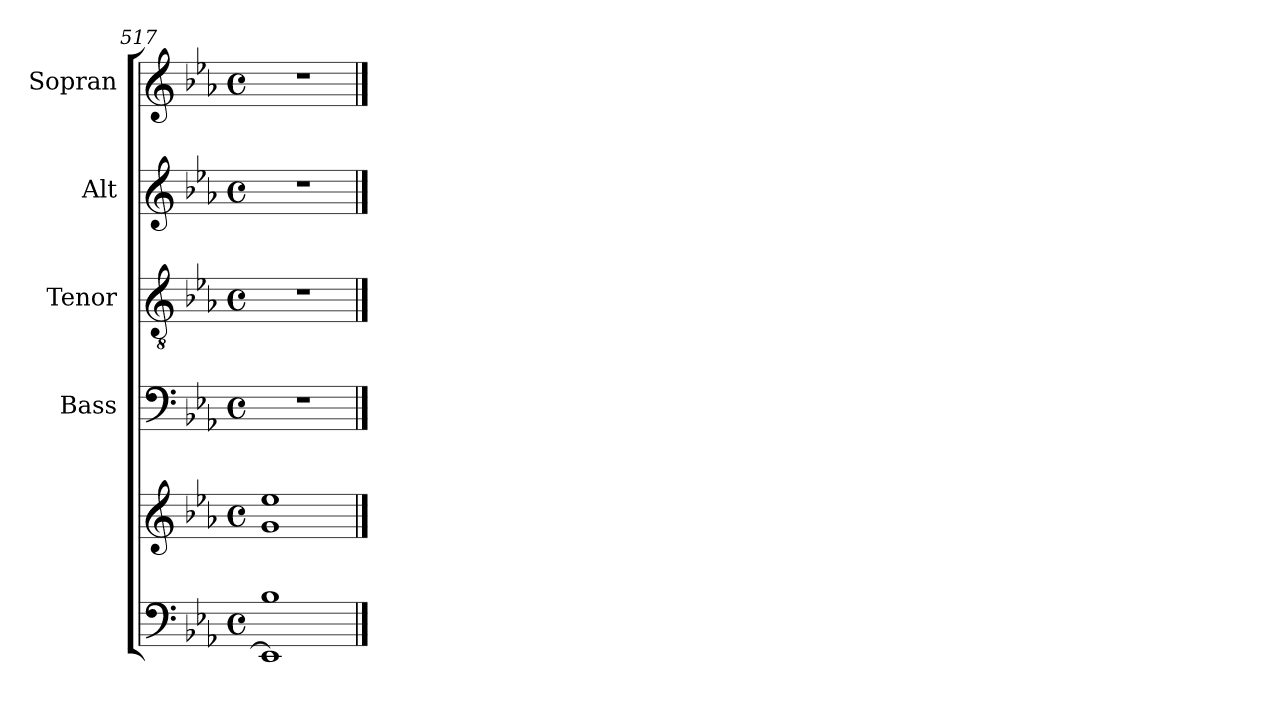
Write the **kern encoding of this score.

**kern	**kern	**kern	**kern	**kern	**kern
*part5	*part5	*part4	*part3	*part2	*part1
*staff6	*staff5	*staff4	*staff3	*staff2	*staff1
*	*	*I"Bass	*I"Tenor	*I"Alt	*I"Sopran
*	*	*I'B.	*I'T.	*I'A.	*I'S.
*clefF4	*clefG2	*clefF4	*clefGv2	*clefG2	*clefG2
*k[b-e-a-]	*k[b-e-a-]	*k[b-e-a-]	*k[b-e-a-]	*k[b-e-a-]	*k[b-e-a-]
*E-:	*E-:	*E-:	*E-:	*E-:	*E-:
*M4/4	*M4/4	*M4/4	*M4/4	*M4/4	*M4/4
*met(c)	*met(c)	*met(c)	*met(c)	*met(c)	*met(c)
=517	=517	=517	=517	=517	=517
*^	*^	*	*	*	*
1B-	1EE-]	1ee-	1g	1r	1r	1r	1r
*v	*v	*	*	*	*	*	*
*	*v	*v	*	*	*	*
==	==	==	==	==	==
*-	*-	*-	*-	*-	*-
